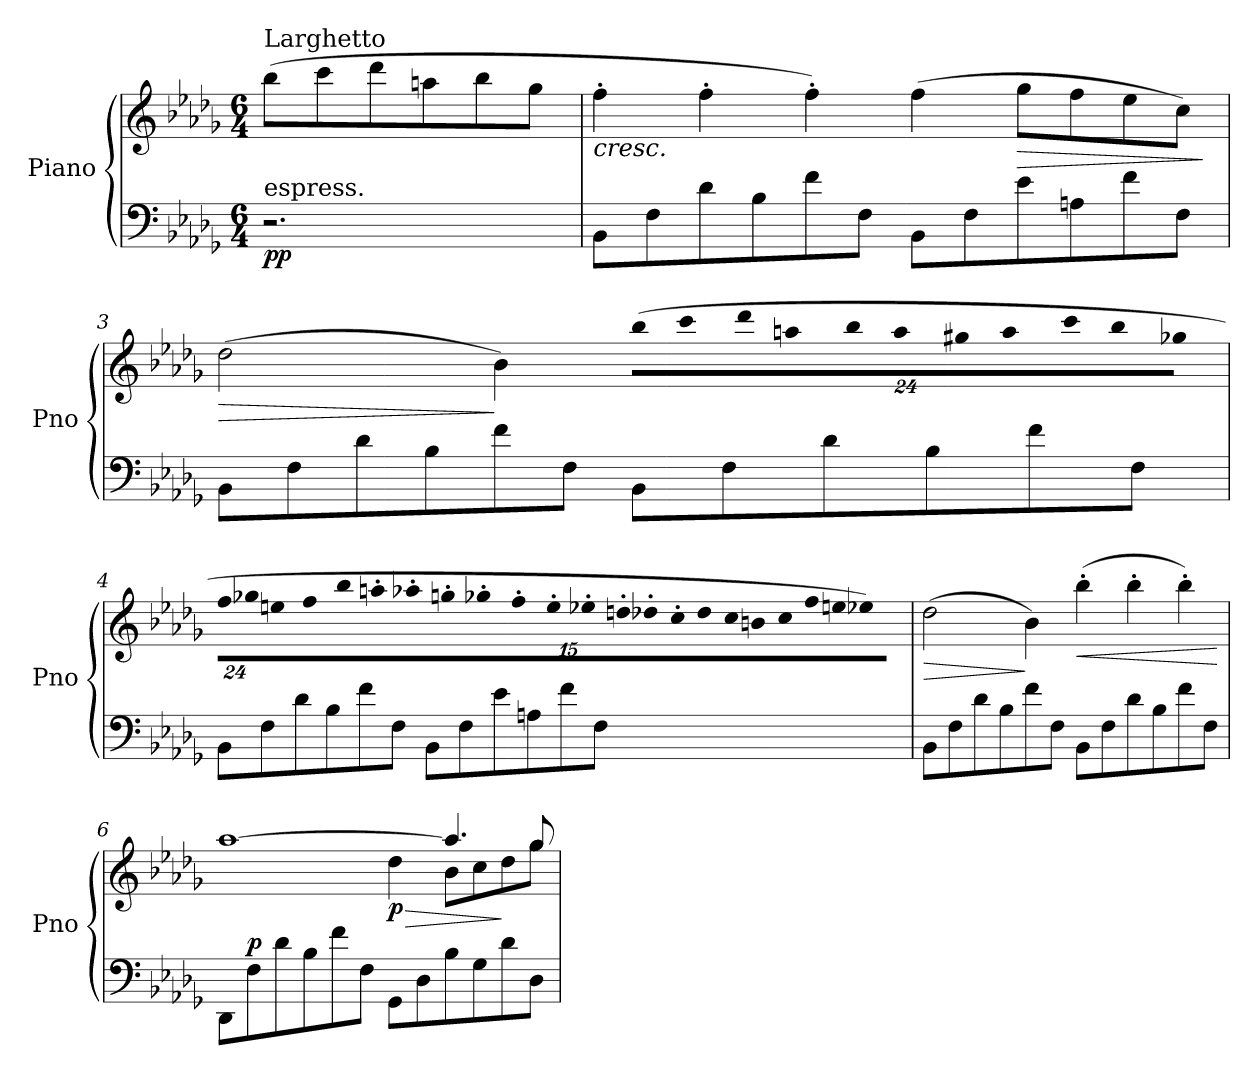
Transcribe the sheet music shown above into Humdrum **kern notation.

**kern	**kern	**dynam
*part1	*part1	*part1
*staff2	*staff1	*staff1/2
*I"Piano	*	*
*I'Pno	*	*
*clefF4	*clefG2	*
*k[b-e-a-d-g-]	*k[b-e-a-d-g-]	*
*D-:	*D-:	*
*M6/4	*M6/4	*
=1	=1	=1
!	!LO:TX:a:t=Larghetto	!
!LO:TX:a:t=espress.	!	!
!	!	!LO:DY:b=2
!	!	!LO:DY:n=1:b
2.r	(8bb-\L	p p
.	8ccc\	.
.	8ddd-\	.
.	8aan\	.
.	8bb-\	.
.	8gg-\J	.
=2	=2	=2
!	!	!LO:HP:b
8BB-\L	4ff'\	<
8F\	.	.
8d-\	4ff'\	.
8B-\	.	.
8f\	4ff'\)	.
8F\J	.	.
8BB-\L	(4ff\	.
8F\	.	.
!	!	!LO:HP:b
8e-\	8gg-\L	>
8An\	8ff\	.
8f\	8ee-\	.
8F\J	8cc\J)	.
.	.	[ ]
=3	=3	=3
!	!	!LO:HP:b
8BB-\L	(2dd-\	>
8F\	.	.
8d-\	.	.
8B-\	.	.
8f\	4b-\)	]
8F\J	.	.
*	*Xbrackettup	*
!	!LO:N:vis=8	!
8BB-\L	(192%13bb-\L	.
!	!LO:N:vis=8	!
.	192%13ccc\	.
8F\	.	.
!	!LO:N:vis=8	!
.	192%13ddd-\	.
!	!LO:N:vis=8	!
.	192%13aan\	.
8d-\	.	.
!	!LO:N:vis=8	!
.	192%13bb-\	.
!	!LO:N:vis=8	!
.	192%13aa\	.
8B-\	.	.
!	!LO:N:vis=8	!
.	192%13gg#X\	.
!	!LO:N:vis=8	!
.	192%13aa\	.
8f\	.	.
!	!LO:N:vis=8	!
.	192%13ccc\	.
!	!LO:N:vis=8	!
.	192%13bb-\	.
8F\J	.	.
!	!LO:N:vis=8	!
.	192%13gg-X\J	.
.	192ryy	.
!!LO:LB:g=z
=4	=4	=4
!	!LO:N:vis=8	!
8BB-\L	192%13ff\L	.
!	!LO:N:vis=8	!
.	192%13gg-X\	.
8F\	.	.
.	1920ryy	.
!	!LO:N:vis=8	!
.	192%13een\	.
!	!LO:N:vis=8	!
.	192%13ff\	.
8d-\	.	.
.	1920ryy	.
!	!LO:N:vis=8	!
.	192%13bb-\	.
!	!LO:N:vis=8	!
.	192%13aan'\	.
8B-\	.	.
.	1920ryy	.
!	!LO:N:vis=8	!
.	192%13aa-X'\	.
!	!LO:N:vis=8	!
.	192%13ggn'\	.
8f\	.	.
.	1920ryy	.
!	!LO:N:vis=8	!
.	192%13gg-X'\	.
!	!LO:N:vis=8	!
.	192%13ff'\	.
8F\J	.	.
.	1920ryy	.
!	!LO:N:vis=8	!
.	192%13ee'\	.
!	!LO:N:vis=8	!
.	192%13ee-X'\	.
8BB-\L	.	.
.	1920ryy	.
!	!LO:N:vis=8	!
.	192%13ddn'\	.
8F\	.	.
!	!LO:N:vis=8	!
.	192%13dd-X'\	.
.	1920ryy	.
!	!LO:N:vis=8	!
.	192%13cc'\	.
8e-\	.	.
!	!LO:N:vis=8	!
.	192%13dd-\	.
.	1920ryy	.
!	!LO:N:vis=8	!
.	192%13cc\	.
8An\	.	.
!	!LO:N:vis=8	!
.	192%13bn\	.
.	1920ryy	.
!	!LO:N:vis=8	!
.	192%13cc\	.
8f\	.	.
!	!LO:N:vis=8	!
.	192%13ff\	.
.	1920ryy	.
!	!LO:N:vis=8	!
.	192%13een\	.
8F\J	.	.
!	!LO:N:vis=8	!
.	192%13ee-X\J)	.
.	192ryy	.
=5	=5	=5
!	!	!LO:HP:b
8BB-\L	(2dd-\	>
8F\	.	.
8d-\	.	.
8B-\	.	.
8f\	4b-\)	]
8F\J	.	.
!	!	!LO:HP:b
8BB-\L	(4bb-'\	<
8F\	.	.
8d-\	4bb-'\	.
8B-\	.	.
8f\	4bb-'\)	.
8F\J	.	.
.	.	[
!!LO:LB:g=z
=6	=6	=6
*	*^	*
!	!	!	!LO:DY:b
!	!	!	!LO:DY:n=1:a
8DD-\L	[1aa-	2.ryy	fz mf
!	!	!	!LO:DY:n=2:a=2
8F\	.	.	p
8d-\	.	.	.
8B-\	.	.	.
8f\	.	.	.
8F\J	.	.	.
!	!	!	!LO:HP:b
!	!	!	!LO:DY:n=3:b
8GG-\L	.	4dd-\	> p
8D-\	.	.	.
8B-\	4.aa-/]	8b-\L	.
8G-\	.	8cc\	.
8d-\	.	8dd-\	]
8D-\J	8gg-/	8gg-\J	.
*	*v	*v	*
=	=	=
*-	*-	*-
